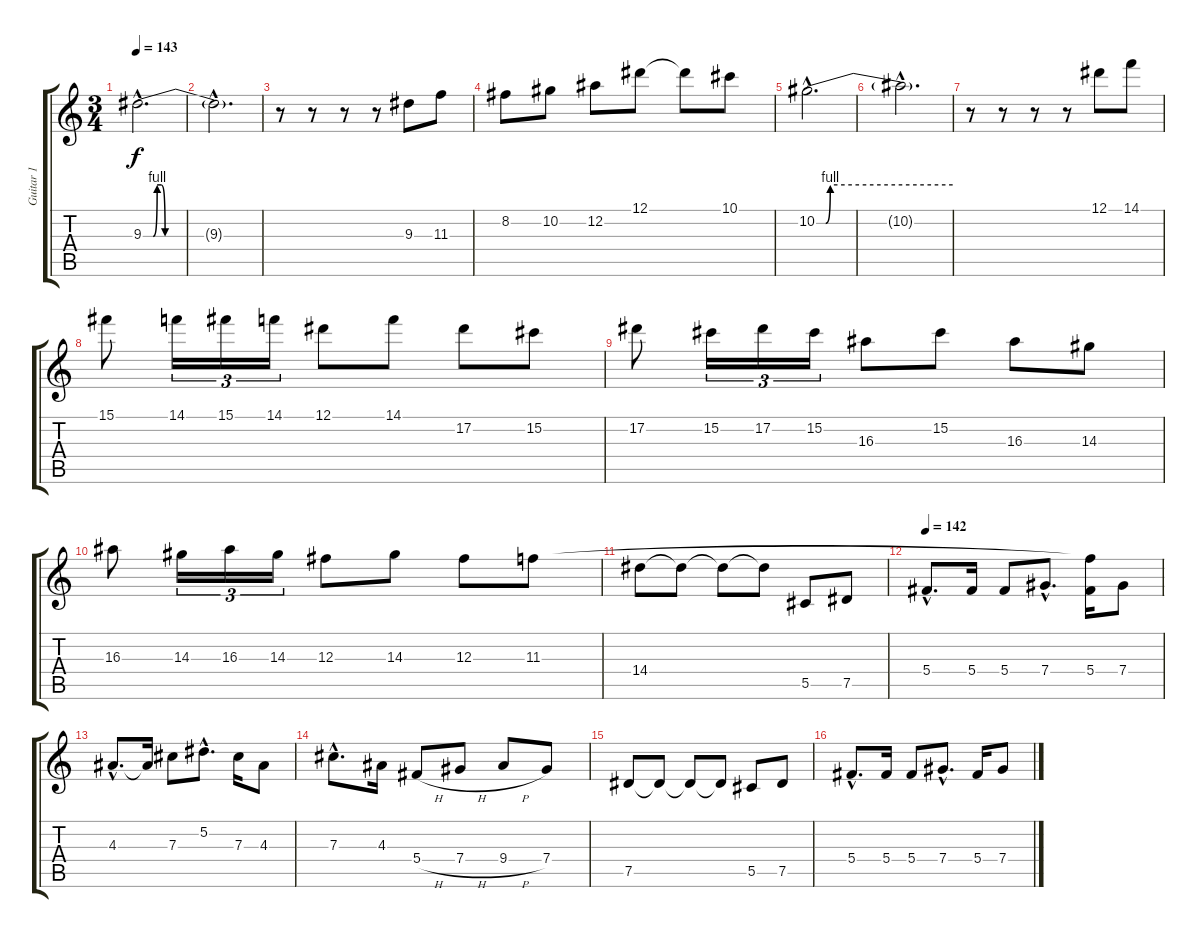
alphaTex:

\track ("Guitar 1" "Guitar 1") {instrument distortionguitar}
\staff {score tabs}
\tuning (Eb4 Bb3 Gb3 Db3 Ab2 Eb2) {hide}
\ts (3 4)
\tempo 143
\clef g2
\ks c
9.3{be (custom 0 0 5 0 7 4 9 4 11 0 13 0 35 0 60 0) hac}.2{d dy f} |
9.3{hac t}.2{d} |
r.8 r.8 r.8 r.8 9.3.8 11.3.8 |
8.2.8 10.2.8 12.2.8 12.1.8 12.1{t}.8 10.1.8 |
10.2{be (custom 0 0 4 0 6 4 60 4) hac}.2{d} |
10.2{hac t}.2{d} |
r.8 r.8 r.8 r.8 12.1.8 14.1.8 |
15.1.8 14.1.16{tu (3 2)} 15.1.16{tu (3 2)} 14.1.16{tu (3 2)} 12.1.8 14.1.8 17.2.8 15.2.8 |
17.2.8 15.2.16{tu (3 2)} 17.2.16{tu (3 2)} 15.2.16{tu (3 2)} 16.3.8 15.2.8 16.3.8 14.3.8 |
16.3.8 14.3.16{tu (3 2)} 16.3.16{tu (3 2)} 14.3.16{tu (3 2)} 12.3.8 14.3.8 12.3.8 11.3.8 |
14.4.8 14.4{t}.8 14.4{t}.8 14.4{t}.8 5.5.8 7.5.8 |
\tempo 142
5.4{hac}.8{d} 5.4.16 5.4.8 7.4{hac}.8{d} (11.3{t} 5.4).16 7.4.8 |
4.3{hac}.8{d} 4.3{t}.16 7.3.8 5.2{hac}.8{d} 7.3.16 4.3.8 |
7.3{hac}.8{d} 4.3.16 5.4{h}.8 7.4{h}.8 9.4{h}.8 7.4.8 |
7.5.8 7.5{t}.8 7.5{t}.8 7.5{t}.8 5.5.8 7.5.8 |
5.4{hac}.8{d} 5.4.16 5.4.8 7.4{hac}.8{d} 5.4.16 7.4.8
